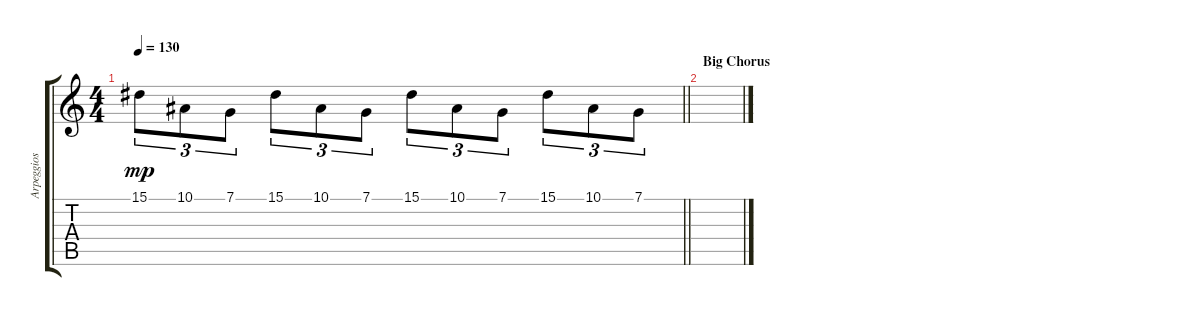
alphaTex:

\track ("Arpeggios" "Arpeggios") {instrument koto}
\staff {score tabs}
\tuning (C4 G3 Eb3 Bb2 F2 C2) {hide}
\ts (4 4)
\tempo 130
\clef g2
\barLineRight lightlight
\ks c
15.1.8{tu (3 2) dy mp} 10.1.8{tu (3 2)} 7.1.8{tu (3 2)} 15.1.8{tu (3 2)} 10.1.8{tu (3 2)} 7.1.8{tu (3 2)} 15.1.8{tu (3 2)} 10.1.8{tu (3 2)} 7.1.8{tu (3 2)} 15.1.8{tu (3 2)} 10.1.8{tu (3 2)} 7.1.8{tu (3 2)} |
\section ("" "Big Chorus")
